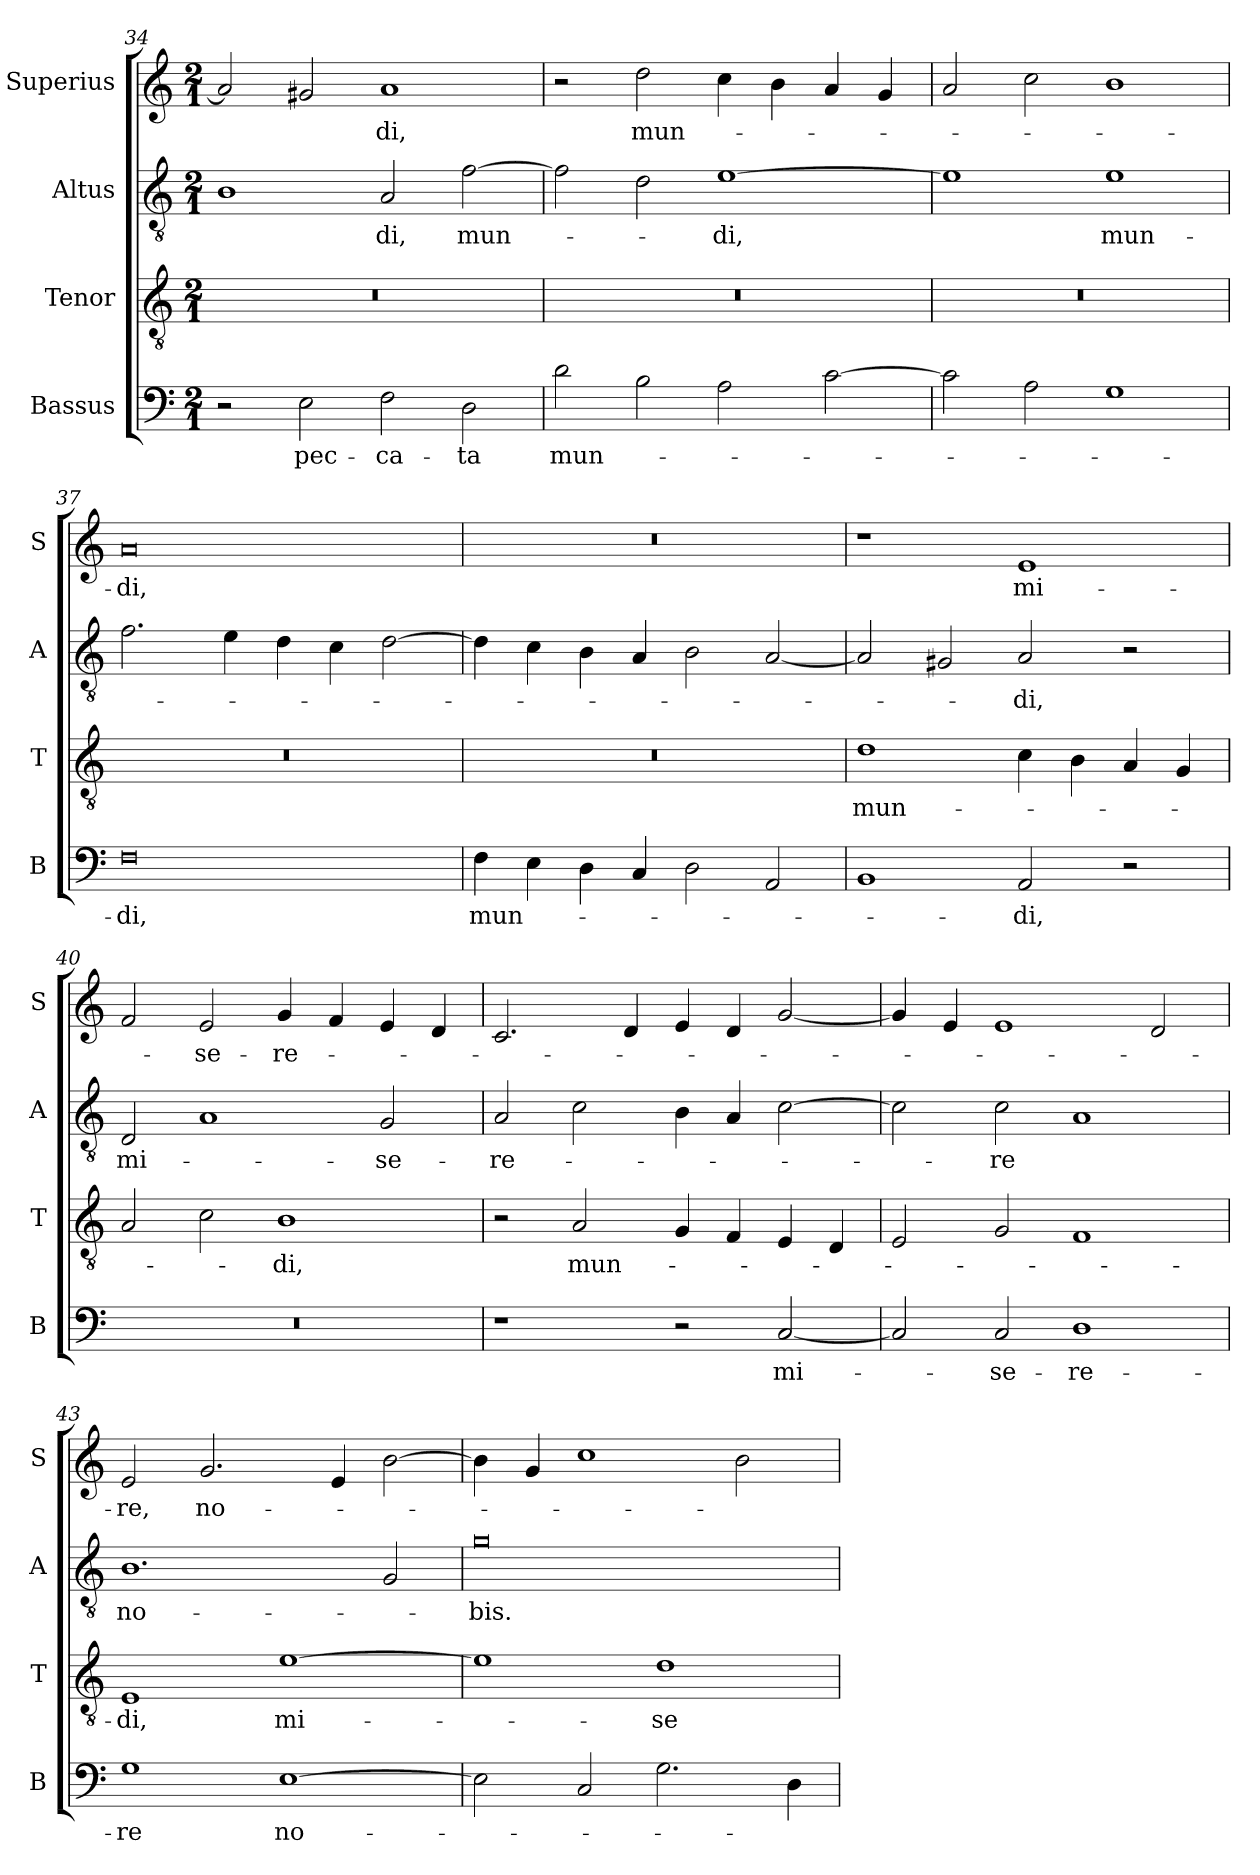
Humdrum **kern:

**kern	**text	**kern	**text	**kern	**text	**kern	**text
*part4	*part4	*part3	*part3	*part2	*part2	*part1	*part1
*staff4	*staff4	*staff3	*staff3	*staff2	*staff2	*staff1	*staff1
*I"Bassus	*	*I"Tenor	*	*I"Altus	*	*I"Superius	*
*I'B	*	*I'T	*	*I'A	*	*I'S	*
*clefF4	*	*clefGv2	*	*clefGv2	*	*clefG2	*
*k[]	*	*k[]	*	*k[]	*	*k[]	*
*M2/1	*	*M2/1	*	*M2/1	*	*M2/1	*
=34	=34	=34	=34	=34	=34	=34	=34
2r	.	0r	.	1B	.	2a/]	.
2E\	pec-	.	.	.	.	2g#X/	.
2F\	-ca-	.	.	2A/	-di,	1a	-di,
2D\	-ta	.	.	[2f\	mun-	.	.
=35	=35	=35	=35	=35	=35	=35	=35
2d\	mun-	0r	.	2f\]	.	2r	.
2B\	.	.	.	2d\	.	2dd\	mun-
2A\	.	.	.	[1e	-di,	4cc\	.
.	.	.	.	.	.	4b\	.
[2c\	.	.	.	.	.	4a/	.
.	.	.	.	.	.	4g/	.
=36	=36	=36	=36	=36	=36	=36	=36
2c\]	.	0r	.	1e]	.	2a/	.
2A\	.	.	.	.	.	2cc\	.
1G	.	.	.	1e	mun-	1b	.
=37	=37	=37	=37	=37	=37	=37	=37
0F	-di,	0r	.	2.f\	.	0a	-di,
.	.	.	.	4e\	.	.	.
.	.	.	.	4d\	.	.	.
.	.	.	.	4c\	.	.	.
.	.	.	.	[2d\	.	.	.
=38	=38	=38	=38	=38	=38	=38	=38
4F\	mun-	0r	.	4d\]	.	0r	.
4E\	.	.	.	4c\	.	.	.
4D\	.	.	.	4B\	.	.	.
4C/	.	.	.	4A/	.	.	.
2D\	.	.	.	2B\	.	.	.
2AA/	.	.	.	[2A/	.	.	.
=39	=39	=39	=39	=39	=39	=39	=39
1BB	.	1d	mun-	2A/]	.	1r	.
.	.	.	.	2G#X/	.	.	.
2AA/	-di,	4c\	.	2A/	-di,	1e	mi-
.	.	4B\	.	.	.	.	.
2r	.	4A/	.	2r	.	.	.
.	.	4G/	.	.	.	.	.
=40	=40	=40	=40	=40	=40	=40	=40
0r	.	2A/	.	2D/	mi-	2f/	.
.	.	2c\	.	1A	.	2e/	-se-
.	.	1B	-di,	.	.	4g/	-re-
.	.	.	.	.	.	4f/	.
.	.	.	.	2G/	-se-	4e/	.
.	.	.	.	.	.	4d/	.
=41	=41	=41	=41	=41	=41	=41	=41
1r	.	2r	.	2A/	-re-	2.c/	.
.	.	2A/	mun-	2c\	.	.	.
.	.	.	.	.	.	4d/	.
2r	.	4G/	.	4B\	.	4e/	.
.	.	4F/	.	4A/	.	4d/	.
[2C/	mi-	4E/	.	[2c\	.	[2g/	.
.	.	4D/	.	.	.	.	.
=42	=42	=42	=42	=42	=42	=42	=42
2C/]	.	2E/	.	2c\]	.	4g/]	.
.	.	.	.	.	.	4e/	.
2C/	-se-	2G/	.	2c\	-re	1e	.
1D	-re-	1F	.	1A	.	.	.
.	.	.	.	.	.	2d/	.
=43	=43	=43	=43	=43	=43	=43	=43
1G	-re	1E	-di,	1.B	no-	2e/	-re,
.	.	.	.	.	.	2.g/	no-
[1E	no-	[1e	mi-	.	.	.	.
.	.	.	.	.	.	4e/	.
.	.	.	.	2G/	.	[2b\	.
=44	=44	=44	=44	=44	=44	=44	=44
2E\]	.	1e]	.	0g	-bis.	4b\]	.
.	.	.	.	.	.	4g/	.
2C/	.	.	.	.	.	1cc	.
2.G\	.	1d	-se-	.	.	.	.
.	.	.	.	.	.	2b\	.
4D\	.	.	.	.	.	.	.
=	=	=	=	=	=	=	=
*-	*-	*-	*-	*-	*-	*-	*-
